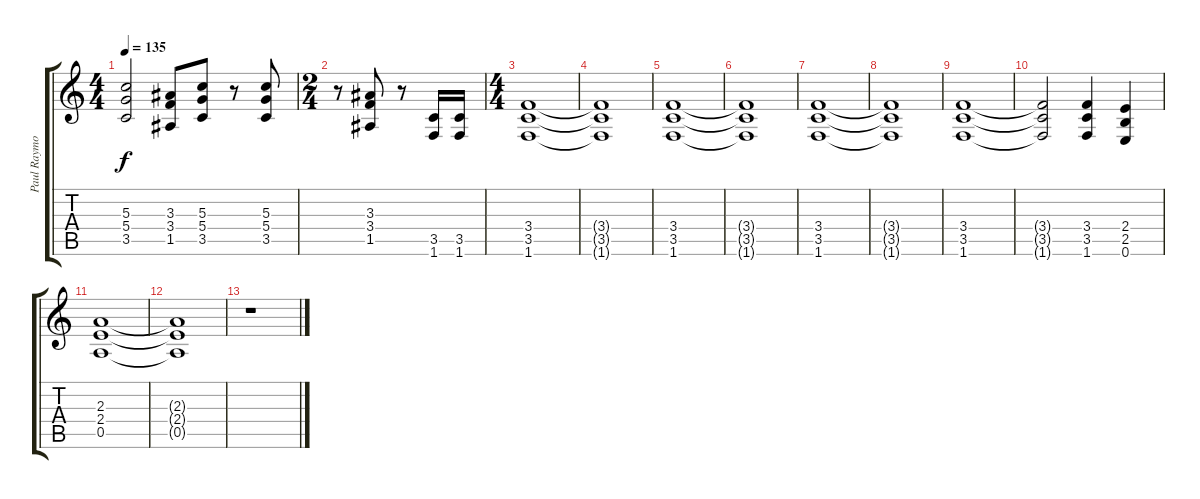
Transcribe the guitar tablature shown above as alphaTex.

\track ("Paul Raymond" "Paul Raymo") {instrument overdrivenguitar}
\staff {score tabs}
\tuning (E4 B3 G3 D3 A2 E2) {hide}
\ts (4 4)
\tempo 135
\clef g2
\ks c
(5.3 5.4 3.5).2{dy f} (3.3 3.4 1.5).8 (5.3 5.4 3.5).8 r.8 (5.3 5.4 3.5).8 |
\ts (2 4)
r.8 (3.3 3.4 1.5).8 r.8 (3.5 1.6).16 (3.5 1.6).16 |
\ts (4 4)
(3.4 3.5 1.6).1 |
(3.4{t} 3.5{t} 1.6{t}).1 |
(3.4 3.5 1.6).1 |
(3.4{t} 3.5{t} 1.6{t}).1 |
(3.4 3.5 1.6).1 |
(3.4{t} 3.5{t} 1.6{t}).1 |
(3.4 3.5 1.6).1 |
(3.4{t} 3.5{t} 1.6{t}).2 (3.4 3.5 1.6).4 (2.4 2.5 0.6).4 |
(2.3 2.4 0.5).1 |
(2.3{t} 2.4{t} 0.5{t}).1 |
r.1
